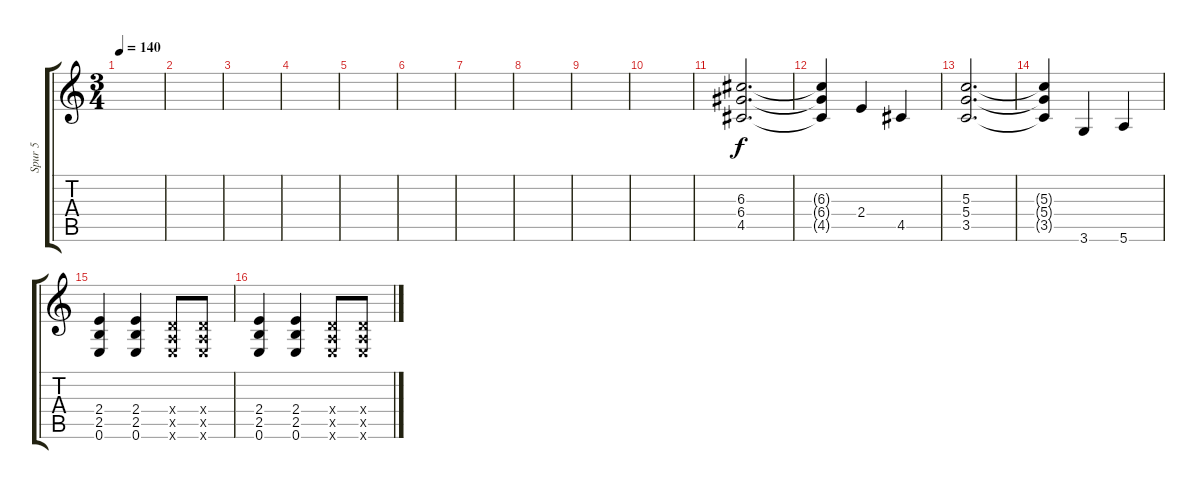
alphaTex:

\track ("Spur 5" "Spur 5") {instrument distortionguitar}
\staff {score tabs}
\tuning (E4 B3 G3 D3 A2 E2) {hide}
\ts (3 4)
\tempo 140
\clef g2
\ks c
|
|
|
|
|
|
|
|
|
|
(6.3 6.4 4.5).2{d} |
(6.3{t} 6.4{t} 4.5{t}).4 2.4.4 4.5.4 |
(5.3 5.4 3.5).2{d} |
(5.3{t} 5.4{t} 3.5{t}).4 3.6.4 5.6.4 |
(2.4 2.5 0.6).4 (2.4 2.5 0.6).4 (0.4{x} 0.5{x} 0.6{x}).8 (0.4{x} 0.5{x} 0.6{x}).8 |
(2.4 2.5 0.6).4 (2.4 2.5 0.6).4 (0.4{x} 0.5{x} 0.6{x}).8 (0.4{x} 0.5{x} 0.6{x}).8
